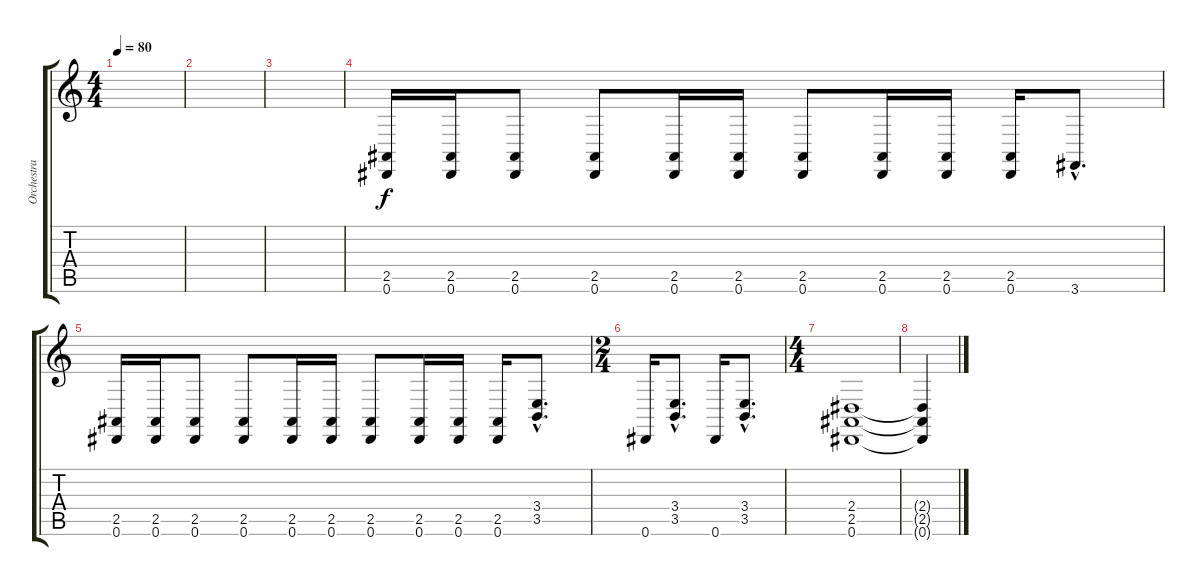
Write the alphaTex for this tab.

\track ("Orchestra 2" "Orchestra ") {instrument stringensemble1}
\staff {score tabs}
\tuning (Eb4 Bb3 Gb3 Db3 Ab2 Eb2) {hide}
\ts (4 4)
\tempo 80
\clef g2
\ks c
|
|
|
(2.5 0.6).16 (2.5 0.6).16 (2.5 0.6).8 (2.5 0.6).8 (2.5 0.6).16 (2.5 0.6).16 (2.5 0.6).8 (2.5 0.6).16 (2.5 0.6).16 (2.5 0.6).16 3.6{hac}.8{d} |
(2.5 0.6).16 (2.5 0.6).16 (2.5 0.6).8 (2.5 0.6).8 (2.5 0.6).16 (2.5 0.6).16 (2.5 0.6).8 (2.5 0.6).16 (2.5 0.6).16 (2.5 0.6).16 (3.4{hac} 3.5{hac}).8{d} |
\ts (2 4)
0.6.16 (3.4{hac} 3.5{hac}).8{d} 0.6.16 (3.4{hac} 3.5{hac}).8{d} |
\ts (4 4)
(2.4 2.5 0.6).1 |
(2.4{t} 2.5{t} 0.6{t}).4
